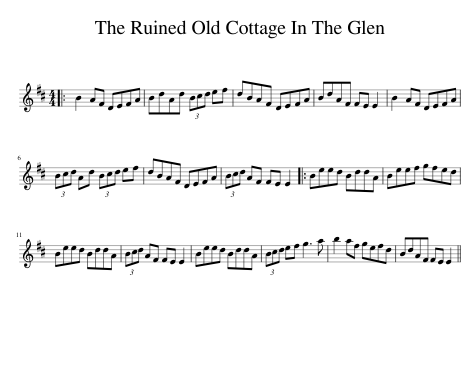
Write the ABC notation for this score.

X:1
L:1/8
M:4/4
I:linebreak $
K:D
V:1 treble
V:1
|: B2 AF DEFA | BdAd (3Bcd ef | dBAF DEFA | BdAF FE E2 | B2 AF DEFA |$ %5
 (3Bcd Ad (3Bcd ef | dBAF DEFA | (3Bcd AF FE E2 |: Beed BddA | Beef gfed |$ %10
 Beed BddA | (3Bcd AF FE E2 | Beed BddA | (3Bcd ef g3 a | b2 af gefd | %15
 BdAF FE E2 || %16
